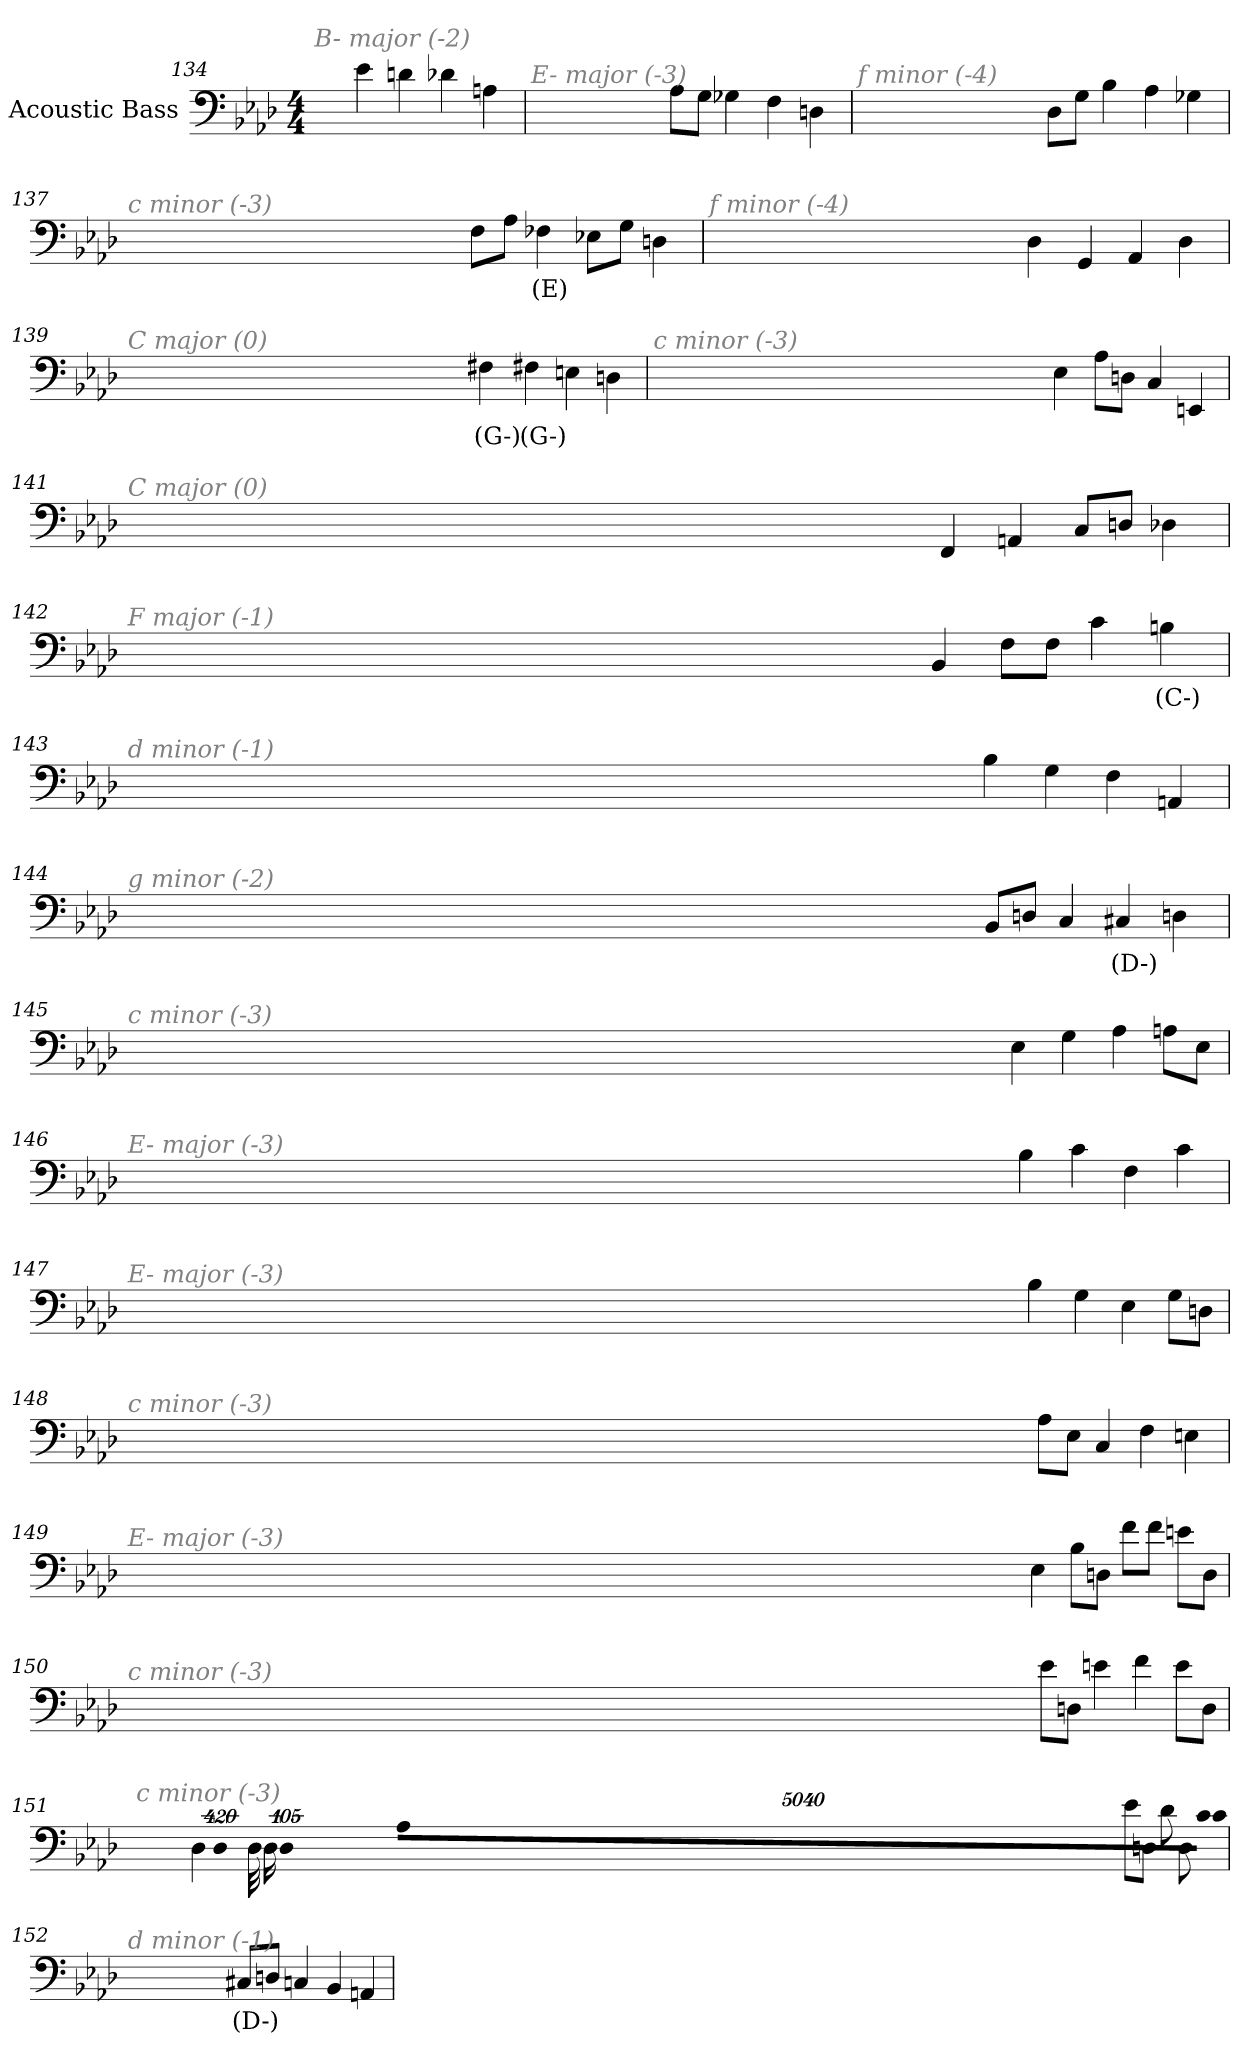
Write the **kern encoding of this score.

**kern	**text
*part1	*part1
*staff1	*staff1
*I"Acoustic Bass	*
*clefF4	*
*ITrd7c12	*
*k[b-e-a-d-]	*
*A-:	*
*M4/4	*
=134	=134
!LO:TX:i:color=#808080:t=B- major (-2)	!
4E-	.
4Dn	.
4D-X	.
4AAn	.
=135	=135
!LO:TX:i:color=#808080:t=E- major (-3)	!
8AA-L	.
8GGJ	.
4GG-X	.
4FF	.
4DDn	.
=136	=136
!LO:TX:i:color=#808080:t=f minor (-4)	!
8DD-L	.
8GGJ	.
4BB-	.
4AA-	.
4GG-X	.
=137	=137
!LO:TX:i:color=#808080:t=c minor (-3)	!
8FFL	.
8AA-J	.
4FF-Xi	(E)
8EE-XL	.
8GGJ	.
4DDn	.
=138	=138
!LO:TX:i:color=#808080:t=f minor (-4)	!
4DD-	.
4GGG	.
4AAA-	.
4DD-	.
=139	=139
!LO:TX:i:color=#808080:t=C major (0)	!
4FF#Xi	(G-)
4FF#Xi	(G-)
4EEn	.
4DDn	.
=140	=140
!LO:TX:i:color=#808080:t=c minor (-3)	!
4EE-	.
8AA-L	.
8DDnJ	.
4CC	.
4EEEn	.
=141	=141
!LO:TX:i:color=#808080:t=C major (0)	!
4FFF	.
4AAAn	.
8CCL	.
8DDnJ	.
4DD-X	.
=142	=142
!LO:TX:i:color=#808080:t=F major (-1)	!
4BBB-	.
8FFL	.
8FFJ	.
4C	.
4BBni	(C-)
=143	=143
!LO:TX:i:color=#808080:t=d minor (-1)	!
4BB-	.
4GG	.
4FF	.
4AAAn	.
=144	=144
!LO:TX:i:color=#808080:t=g minor (-2)	!
8BBB-L	.
8DDnJ	.
4CC	.
4CC#Xi	(D-)
4DDn	.
=145	=145
!LO:TX:i:color=#808080:t=c minor (-3)	!
4EE-	.
4GG	.
4AA-	.
8AAnL	.
8EE-J	.
=146	=146
!LO:TX:i:color=#808080:t=E- major (-3)	!
4BB-	.
4C	.
4FF	.
4C	.
=147	=147
!LO:TX:i:color=#808080:t=E- major (-3)	!
4BB-	.
4GG	.
4EE-	.
8GGL	.
8DDnJ	.
=148	=148
!LO:TX:i:color=#808080:t=c minor (-3)	!
8AA-L	.
8EE-J	.
4CC	.
4FF	.
4EEn	.
=149	=149
!LO:TX:i:color=#808080:t=E- major (-3)	!
4EE-	.
8BB-L	.
8DDnJ	.
8FL	.
8FJ	.
8EnL	.
8DDJ	.
=150	=150
!LO:TX:i:color=#808080:t=c minor (-3)	!
8E-L	.
8DDnJ	.
4En	.
4F	.
8EL	.
8DDJ	.
=151	=151
!LO:TX:i:color=#808080:t=c minor (-3)	!
8E-L	.
8DDnJ	.
8D-	.
8DD	.
!LO:N:vis=8	!
40320%3347CL	.
!LO:N:vis=8	!
40320%3347C	.
!LO:N:vis=8	!
40320%3347AA-J	.
!LO:N:vis=1024	!
[13440%13DDL	.
16DDL_	.
32DDL_	.
!LO:N:vis=1024%31	!
13440%407DDL]	.
8DDJ	.
=152	=152
!LO:TX:i:color=#808080:t=d minor (-1)	!
8CC#XiL	(D-)
8DDnJ	.
4CC	.
4BBB-	.
4AAAn	.
=	=
*-	*-
